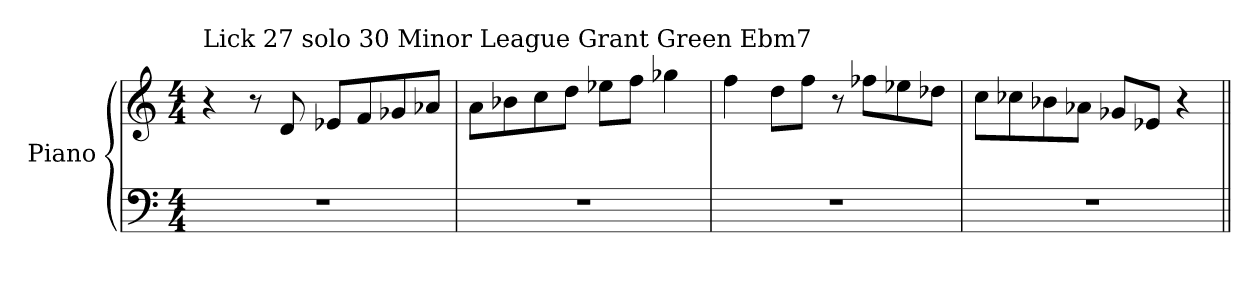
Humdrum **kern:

**kern	**kern
*part1	*part1
*staff2	*staff1
*I"Piano	*
*I'Pno.	*
*clefF4	*clefG2
*k[]	*k[]
*M4/4	*M4/4
*MM220	*MM220
=1	=1
!	!LO:TX:t=Lick 27 solo 30 Minor League Grant Green Ebm7
1r	4r
.	8r
.	8d/
.	8e-X/L
.	8f/
.	8g-X/
.	8a-X/J
=2	=2
1r	8a\L
.	8b-X\
.	8cc\
.	8dd\J
.	8ee-X\L
.	8ff\J
.	4gg-X\
=3	=3
1r	4ff\
.	8dd\L
.	8ff\J
.	8r
.	8ff-X\L
.	8ee-X\
.	8dd-X\J
=4	=4
1r	8cc\L
.	8cc-X\
.	8b-X\
.	8a-X\J
.	8g-X/L
.	8e-X/J
.	4r
=||	=||
*-	*-
